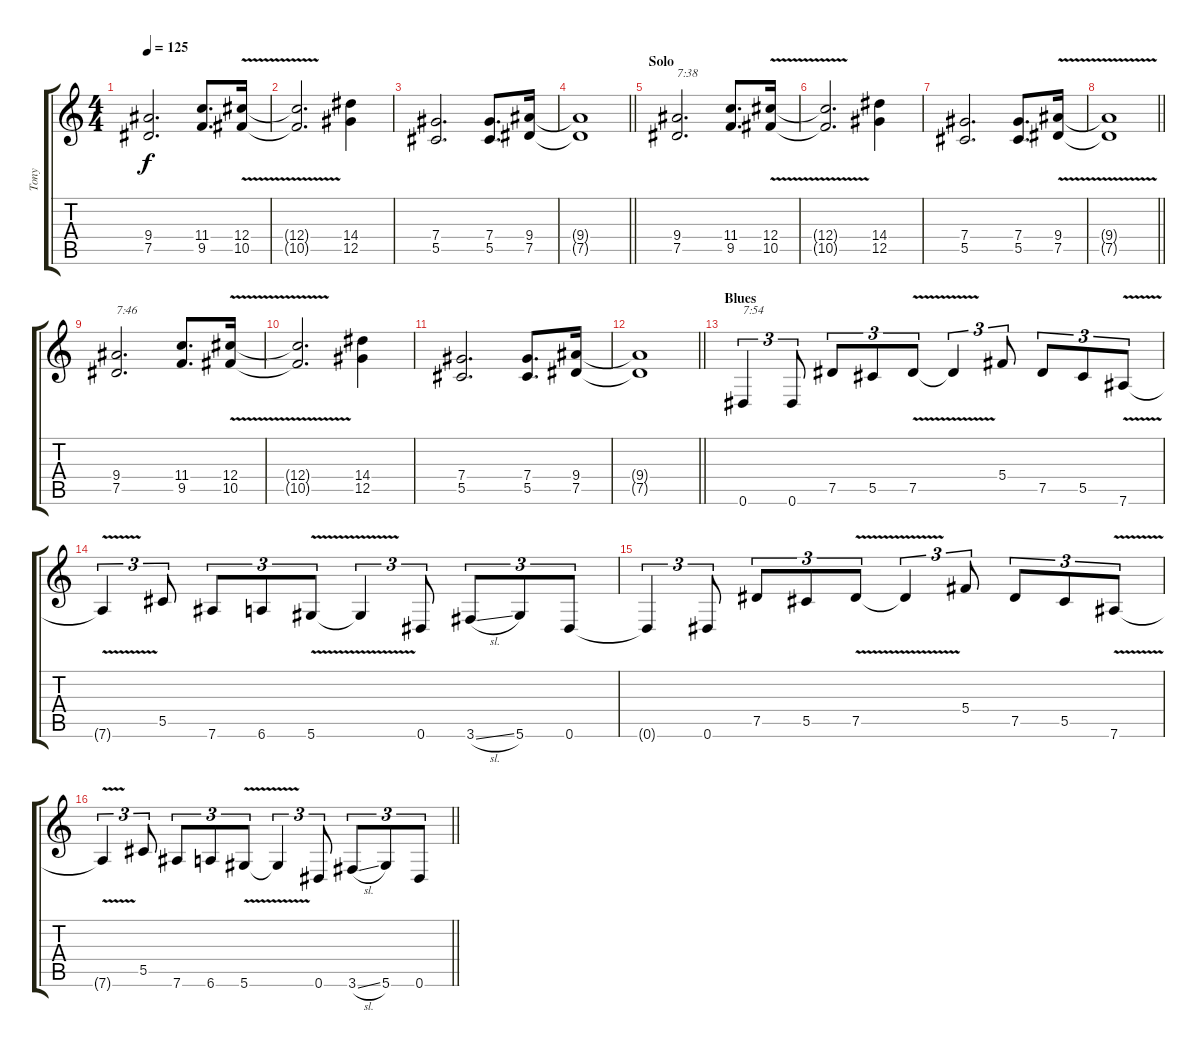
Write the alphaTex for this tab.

\track ("Tony" "Tony") {instrument distortionguitar}
\staff {score tabs}
\tuning (Eb4 Bb3 Gb3 Db3 Ab2 Eb2) {hide}
\ts (4 4)
\tempo 125
\clef g2
\ks c
(9.4 7.5).2{d dy f} (11.4 9.5).8{d} (12.4 10.5{v}).16 |
(12.4{t} 10.5{v t}).2{d} (14.4 12.5).4 |
(7.4 5.5).2{d} (7.4 5.5).8{d} (9.4 7.5).16 |
\barLineRight lightlight
(9.4{t} 7.5{t}).1 |
\section ("" "Solo")
(9.4 7.5).2{d txt "7:38"} (11.4 9.5).8{d} (12.4 10.5{v}).16 |
(12.4{t} 10.5{v t}).2{d} (14.4 12.5).4 |
(7.4 5.5).2{d} (7.4 5.5).8{d} (9.4 7.5{v}).16 |
\barLineRight lightlight
(9.4{t} 7.5{v t}).1 |
(9.4 7.5).2{d txt "7:46"} (11.4 9.5).8{d} (12.4 10.5{v}).16 |
(12.4{t} 10.5{v t}).2{d} (14.4 12.5).4 |
(7.4 5.5).2{d} (7.4 5.5).8{d} (9.4 7.5).16 |
\barLineRight lightlight
(9.4{t} 7.5{t}).1 |
\section ("" "Blues")
0.6.4{tu (3 2) txt "7:54"} 0.6.8{tu (3 2)} 7.5.8{tu (3 2)} 5.5.8{tu (3 2)} 7.5{v}.8{tu (3 2)} 7.5{v t}.4{tu (3 2)} 5.4.8{tu (3 2)} 7.5.8{tu (3 2)} 5.5.8{tu (3 2)} 7.6{v}.8{tu (3 2)} |
7.6{v t}.4{tu (3 2)} 5.5.8{tu (3 2)} 7.6.8{tu (3 2)} 6.6.8{tu (3 2)} 5.6{v}.8{tu (3 2)} 5.6{v t}.4{tu (3 2)} 0.6.8{tu (3 2)} 3.6{sl}.8{tu (3 2)} 5.6.8{tu (3 2)} 0.6.8{tu (3 2)} |
0.6{t}.4{tu (3 2)} 0.6.8{tu (3 2)} 7.5.8{tu (3 2)} 5.5.8{tu (3 2)} 7.5{v}.8{tu (3 2)} 7.5{v t}.4{tu (3 2)} 5.4.8{tu (3 2)} 7.5.8{tu (3 2)} 5.5.8{tu (3 2)} 7.6{v}.8{tu (3 2)} |
\barLineRight lightlight
7.6{v t}.4{tu (3 2)} 5.5.8{tu (3 2)} 7.6.8{tu (3 2)} 6.6.8{tu (3 2)} 5.6{v}.8{tu (3 2)} 5.6{v t}.4{tu (3 2)} 0.6.8{tu (3 2)} 3.6{sl}.8{tu (3 2)} 5.6.8{tu (3 2)} 0.6.8{tu (3 2)}
